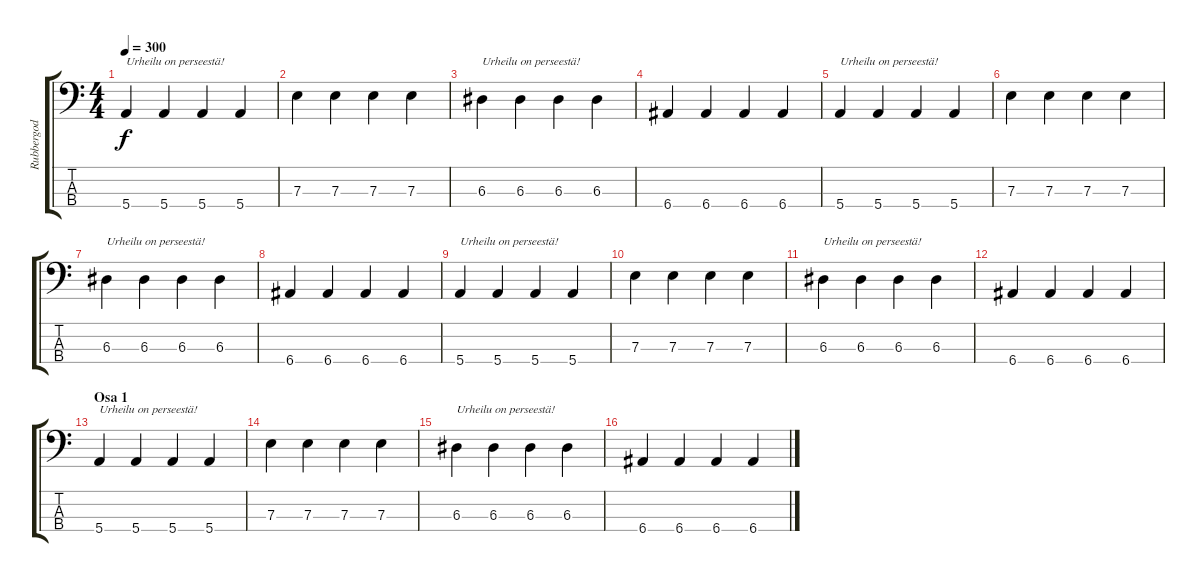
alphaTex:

\track ("Rubbergod" "Rubbergod") {instrument electricbasspick}
\staff {score tabs}
\tuning (G2 D2 A1 E1) {hide}
\ts (4 4)
\tempo 300
\clef f4
\ks c
5.4.4{txt "Urheilu on perseestä!" dy f} 5.4.4 5.4.4 5.4.4 |
7.3.4 7.3.4 7.3.4 7.3.4 |
6.3.4{txt "Urheilu on perseestä!"} 6.3.4 6.3.4 6.3.4 |
6.4.4 6.4.4 6.4.4 6.4.4 |
5.4.4{txt "Urheilu on perseestä!"} 5.4.4 5.4.4 5.4.4 |
7.3.4 7.3.4 7.3.4 7.3.4 |
6.3.4{txt "Urheilu on perseestä!"} 6.3.4 6.3.4 6.3.4 |
6.4.4 6.4.4 6.4.4 6.4.4 |
5.4.4{txt "Urheilu on perseestä!"} 5.4.4 5.4.4 5.4.4 |
7.3.4 7.3.4 7.3.4 7.3.4 |
6.3.4{txt "Urheilu on perseestä!"} 6.3.4 6.3.4 6.3.4 |
6.4.4 6.4.4 6.4.4 6.4.4 |
\section ("" "Osa 1")
5.4.4{txt "Urheilu on perseestä!"} 5.4.4 5.4.4 5.4.4 |
7.3.4 7.3.4 7.3.4 7.3.4 |
6.3.4{txt "Urheilu on perseestä!"} 6.3.4 6.3.4 6.3.4 |
6.4.4 6.4.4 6.4.4 6.4.4
